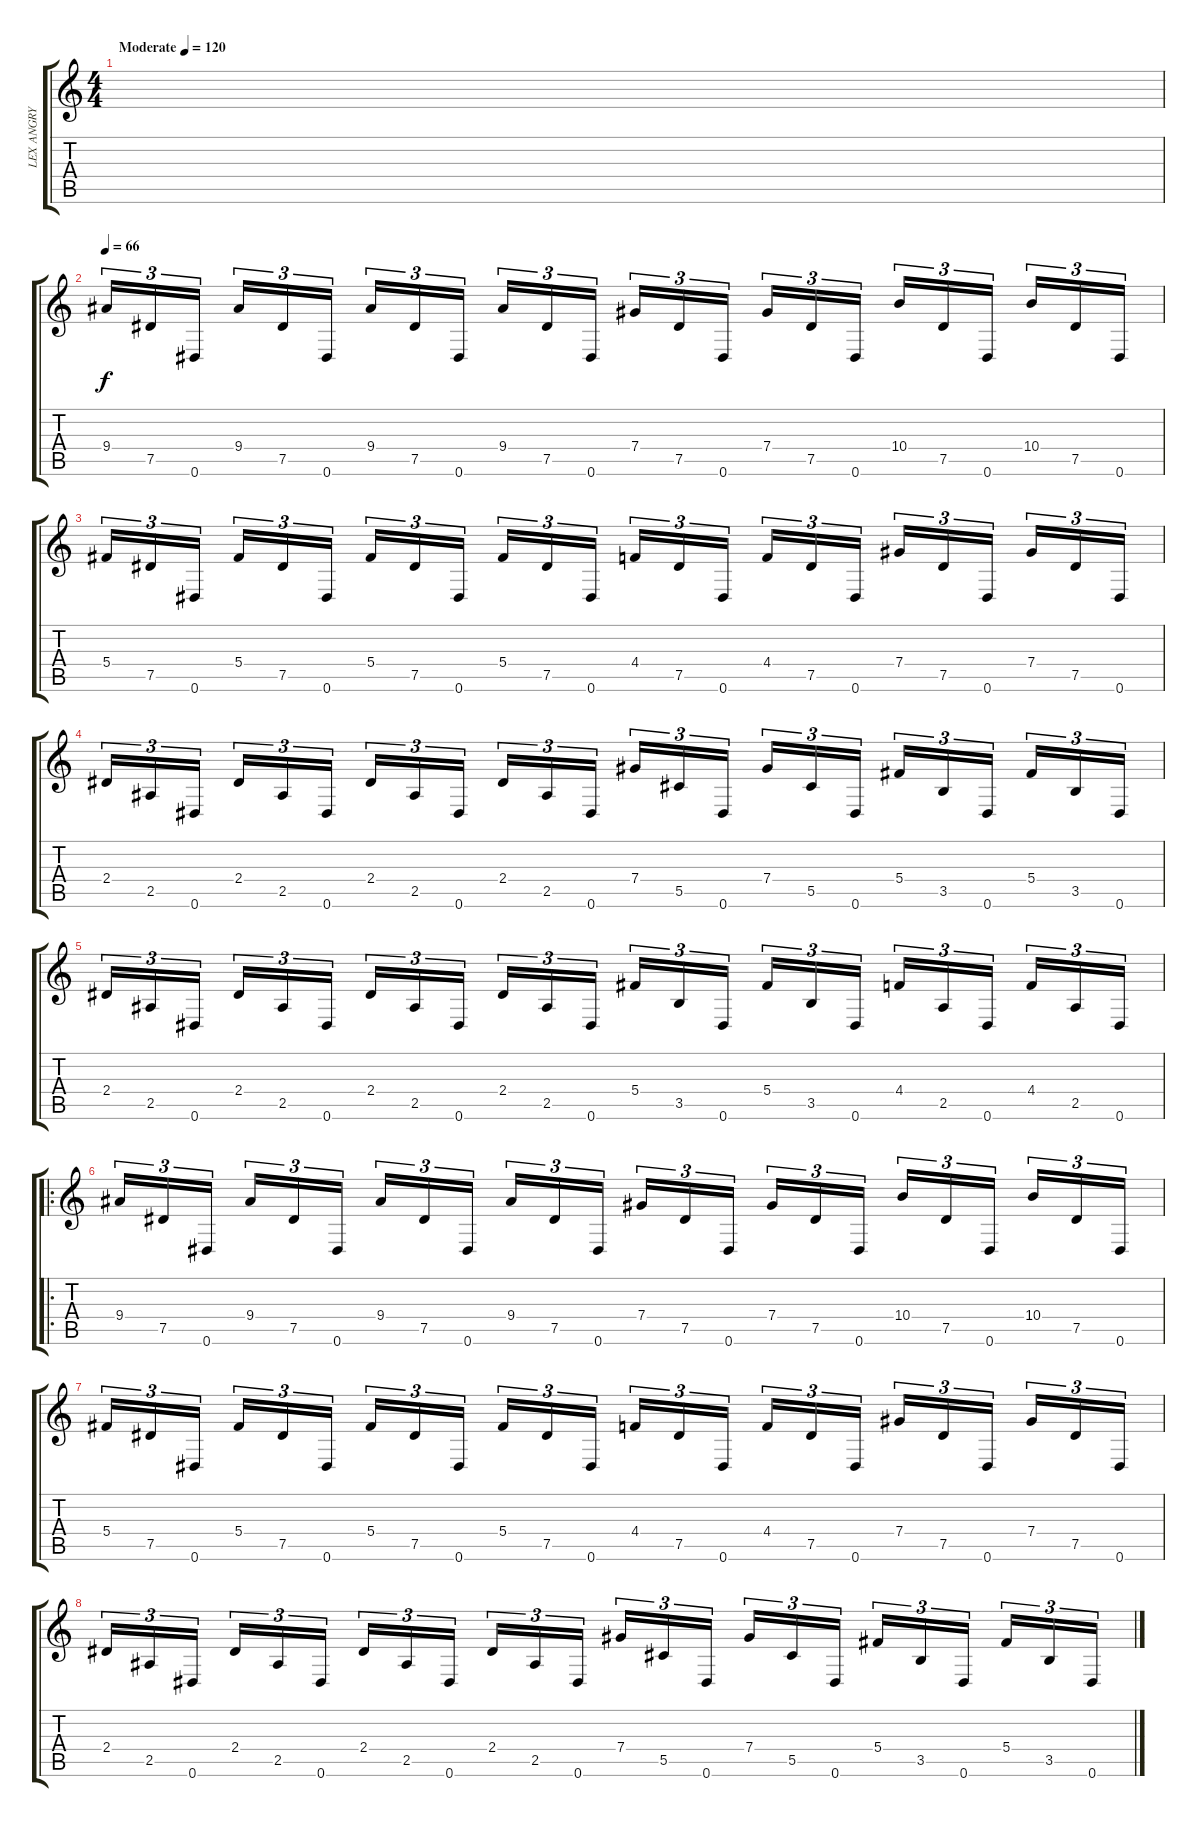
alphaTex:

\track ("LEX ANGRY" "LEX ANGRY") {instrument distortionguitar}
\staff {score tabs}
\tuning (Eb4 Bb3 Gb3 Db3 Ab2 Eb2) {hide}
\ts (4 4)
\tempo (120 "Moderate")
\clef g2
\ks c
|
\tempo 66
9.4.16{tu (3 2)} 7.5.16{tu (3 2)} 0.6.16{tu (3 2) beam splitsecondary} 9.4.16{tu (3 2)} 7.5.16{tu (3 2)} 0.6.16{tu (3 2)} 9.4.16{tu (3 2)} 7.5.16{tu (3 2)} 0.6.16{tu (3 2) beam splitsecondary} 9.4.16{tu (3 2)} 7.5.16{tu (3 2)} 0.6.16{tu (3 2)} 7.4.16{tu (3 2)} 7.5.16{tu (3 2)} 0.6.16{tu (3 2) beam splitsecondary} 7.4.16{tu (3 2)} 7.5.16{tu (3 2)} 0.6.16{tu (3 2)} 10.4.16{tu (3 2)} 7.5.16{tu (3 2)} 0.6.16{tu (3 2) beam splitsecondary} 10.4.16{tu (3 2)} 7.5.16{tu (3 2)} 0.6.16{tu (3 2)} |
5.4.16{tu (3 2)} 7.5.16{tu (3 2)} 0.6.16{tu (3 2) beam splitsecondary} 5.4.16{tu (3 2)} 7.5.16{tu (3 2)} 0.6.16{tu (3 2)} 5.4.16{tu (3 2)} 7.5.16{tu (3 2)} 0.6.16{tu (3 2) beam splitsecondary} 5.4.16{tu (3 2)} 7.5.16{tu (3 2)} 0.6.16{tu (3 2)} 4.4.16{tu (3 2)} 7.5.16{tu (3 2)} 0.6.16{tu (3 2) beam splitsecondary} 4.4.16{tu (3 2)} 7.5.16{tu (3 2)} 0.6.16{tu (3 2)} 7.4.16{tu (3 2)} 7.5.16{tu (3 2)} 0.6.16{tu (3 2) beam splitsecondary} 7.4.16{tu (3 2)} 7.5.16{tu (3 2)} 0.6.16{tu (3 2)} |
2.4.16{tu (3 2)} 2.5.16{tu (3 2)} 0.6.16{tu (3 2) beam splitsecondary} 2.4.16{tu (3 2)} 2.5.16{tu (3 2)} 0.6.16{tu (3 2)} 2.4.16{tu (3 2)} 2.5.16{tu (3 2)} 0.6.16{tu (3 2) beam splitsecondary} 2.4.16{tu (3 2)} 2.5.16{tu (3 2)} 0.6.16{tu (3 2)} 7.4.16{tu (3 2)} 5.5.16{tu (3 2)} 0.6.16{tu (3 2) beam splitsecondary} 7.4.16{tu (3 2)} 5.5.16{tu (3 2)} 0.6.16{tu (3 2)} 5.4.16{tu (3 2)} 3.5.16{tu (3 2)} 0.6.16{tu (3 2) beam splitsecondary} 5.4.16{tu (3 2)} 3.5.16{tu (3 2)} 0.6.16{tu (3 2)} |
2.4.16{tu (3 2)} 2.5.16{tu (3 2)} 0.6.16{tu (3 2) beam splitsecondary} 2.4.16{tu (3 2)} 2.5.16{tu (3 2)} 0.6.16{tu (3 2)} 2.4.16{tu (3 2)} 2.5.16{tu (3 2)} 0.6.16{tu (3 2) beam splitsecondary} 2.4.16{tu (3 2)} 2.5.16{tu (3 2)} 0.6.16{tu (3 2)} 5.4.16{tu (3 2)} 3.5.16{tu (3 2)} 0.6.16{tu (3 2) beam splitsecondary} 5.4.16{tu (3 2)} 3.5.16{tu (3 2)} 0.6.16{tu (3 2)} 4.4.16{tu (3 2)} 2.5.16{tu (3 2)} 0.6.16{tu (3 2) beam splitsecondary} 4.4.16{tu (3 2)} 2.5.16{tu (3 2)} 0.6.16{tu (3 2)} |
\ro
9.4.16{tu (3 2)} 7.5.16{tu (3 2)} 0.6.16{tu (3 2) beam splitsecondary} 9.4.16{tu (3 2)} 7.5.16{tu (3 2)} 0.6.16{tu (3 2)} 9.4.16{tu (3 2)} 7.5.16{tu (3 2)} 0.6.16{tu (3 2) beam splitsecondary} 9.4.16{tu (3 2)} 7.5.16{tu (3 2)} 0.6.16{tu (3 2)} 7.4.16{tu (3 2)} 7.5.16{tu (3 2)} 0.6.16{tu (3 2) beam splitsecondary} 7.4.16{tu (3 2)} 7.5.16{tu (3 2)} 0.6.16{tu (3 2)} 10.4.16{tu (3 2)} 7.5.16{tu (3 2)} 0.6.16{tu (3 2) beam splitsecondary} 10.4.16{tu (3 2)} 7.5.16{tu (3 2)} 0.6.16{tu (3 2)} |
5.4.16{tu (3 2)} 7.5.16{tu (3 2)} 0.6.16{tu (3 2) beam splitsecondary} 5.4.16{tu (3 2)} 7.5.16{tu (3 2)} 0.6.16{tu (3 2)} 5.4.16{tu (3 2)} 7.5.16{tu (3 2)} 0.6.16{tu (3 2) beam splitsecondary} 5.4.16{tu (3 2)} 7.5.16{tu (3 2)} 0.6.16{tu (3 2)} 4.4.16{tu (3 2)} 7.5.16{tu (3 2)} 0.6.16{tu (3 2) beam splitsecondary} 4.4.16{tu (3 2)} 7.5.16{tu (3 2)} 0.6.16{tu (3 2)} 7.4.16{tu (3 2)} 7.5.16{tu (3 2)} 0.6.16{tu (3 2) beam splitsecondary} 7.4.16{tu (3 2)} 7.5.16{tu (3 2)} 0.6.16{tu (3 2)} |
2.4.16{tu (3 2)} 2.5.16{tu (3 2)} 0.6.16{tu (3 2) beam splitsecondary} 2.4.16{tu (3 2)} 2.5.16{tu (3 2)} 0.6.16{tu (3 2)} 2.4.16{tu (3 2)} 2.5.16{tu (3 2)} 0.6.16{tu (3 2) beam splitsecondary} 2.4.16{tu (3 2)} 2.5.16{tu (3 2)} 0.6.16{tu (3 2)} 7.4.16{tu (3 2)} 5.5.16{tu (3 2)} 0.6.16{tu (3 2) beam splitsecondary} 7.4.16{tu (3 2)} 5.5.16{tu (3 2)} 0.6.16{tu (3 2)} 5.4.16{tu (3 2)} 3.5.16{tu (3 2)} 0.6.16{tu (3 2) beam splitsecondary} 5.4.16{tu (3 2)} 3.5.16{tu (3 2)} 0.6.16{tu (3 2)}
